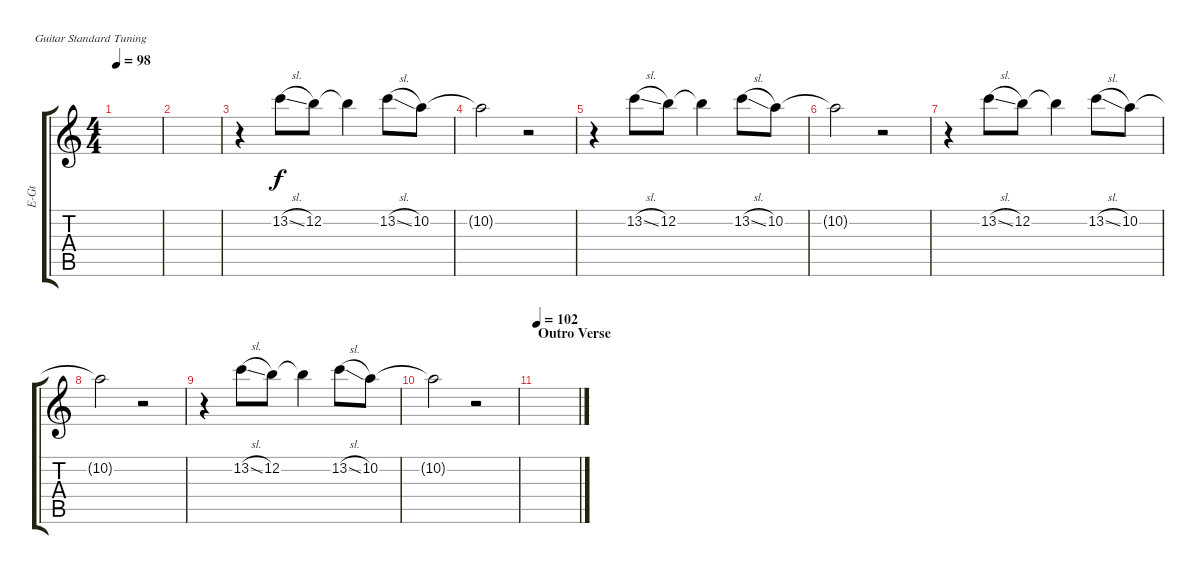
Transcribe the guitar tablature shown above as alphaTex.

\defaultSystemsLayout 4
\bracketExtendMode groupsimilarinstruments
\otherSystemsTrackNameOrientation horizontal
\track ("Slide Fills (Page)" "E-Gt") {instrument distortionguitar}
\staff {score tabs}
\tuning (E4 B3 G3 D3 A2 E2)
\ts (4 4)
\tempo 98
\clef g2
\ks c
|
|
r.4{beam Down} 13.2{sl}.8{beam Down} 12.2.8{beam Down} 12.2{t}.4{beam Down} 13.2{sl}.8{beam Down} 10.2.8{beam Down} |
10.2{t}.2{beam Down} r.2{beam Down} |
r.4{beam Down} 13.2{sl}.8{beam Down} 12.2.8{beam Down} 12.2{t}.4{beam Down} 13.2{sl}.8{beam Down} 10.2.8{beam Down} |
10.2{t}.2{beam Down} r.2{beam Down} |
r.4{beam Down} 13.2{sl}.8{beam Down} 12.2.8{beam Down} 12.2{t}.4{beam Down} 13.2{sl}.8{beam Down} 10.2.8{beam Down} |
10.2{t}.2{beam Down} r.2{beam Down} |
r.4{beam Down} 13.2{sl}.8{beam Down} 12.2.8{beam Down} 12.2{t}.4{beam Down} 13.2{sl}.8{beam Down} 10.2.8{beam Down} |
10.2{t}.2{beam Down} r.2{beam Down} |
\section ("" "Outro Verse")
\tempo 102
